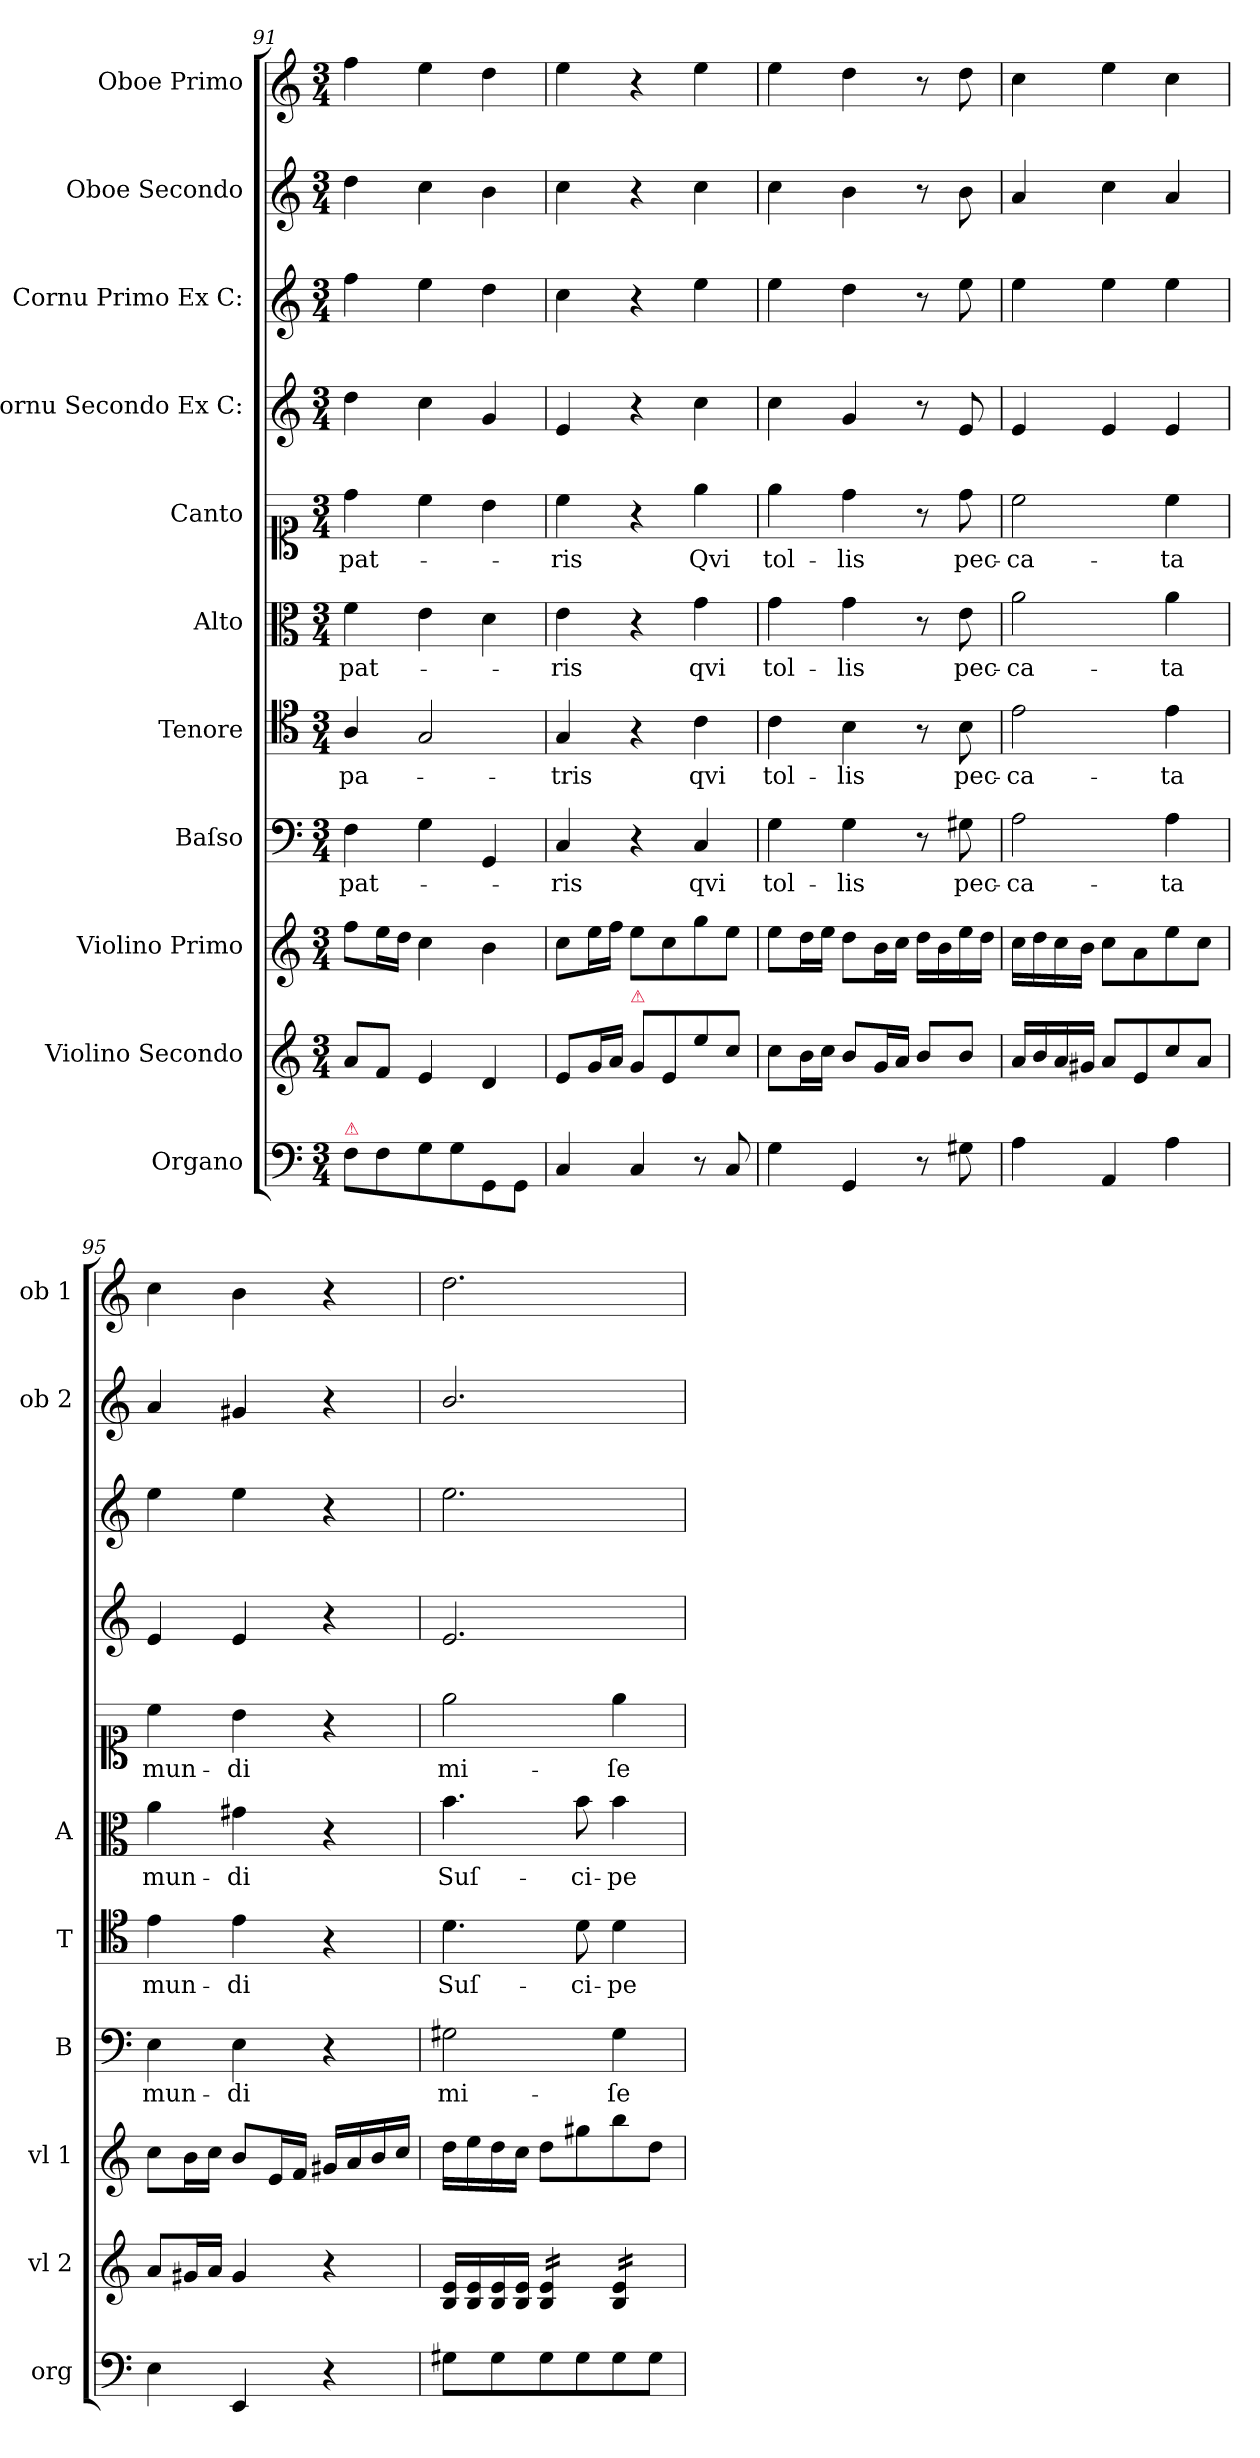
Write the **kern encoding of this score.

**kern	**kern	**kern	**kern	**text	**kern	**text	**kern	**text	**kern	**text	**kern	**kern	**kern	**kern
*part11	*part10	*part9	*part8	*part8	*part7	*part7	*part6	*part6	*part5	*part5	*part4	*part3	*part2	*part1
*staff11	*staff10	*staff9	*staff8	*staff8	*staff7	*staff7	*staff6	*staff6	*staff5	*staff5	*staff4	*staff3	*staff2	*staff1
*I"Organo	*I"Violino Secondo	*I"Violino Primo	*I"Baſso	*	*I"Tenore	*	*I"Alto	*	*I"Canto	*	*I"Cornu Secondo Ex C:	*I"Cornu Primo Ex C:	*I"Oboe Secondo	*I"Oboe Primo
*I'org	*I'vl 2	*I'vl 1	*I'B	*	*I'T	*	*I'A	*	*	*	*	*	*I'ob 2	*I'ob 1
*clefF4	*clefG2	*clefG2	*clefF4	*	*clefC4	*	*clefC3	*	*clefC1	*	*clefG2	*clefG2	*clefG2	*clefG2
*k[]	*k[]	*k[]	*k[]	*	*k[]	*	*k[]	*	*k[]	*	*k[]	*k[]	*k[]	*k[]
*C:	*C:	*C:	*C:	*	*C:	*	*C:	*	*C:	*	*C:	*C:	*C:	*C:
*M3/4	*M3/4	*M3/4	*M3/4	*	*M3/4	*	*M3/4	*	*M3/4	*	*M3/4	*M3/4	*M3/4	*M3/4
=91	=91	=91	=91	=91	=91	=91	=91	=91	=91	=91	=91	=91	=91	=91
!LO:TX:a:color=crimson:t=⚠	!	!	!	!	!	!	!	!	!	!	!	!	!	!
8F\L	8a/L	8ff\L	4F\	pat-	4A/	pa-	4f\	pat-	4dd\	pat-	4dd\	4ff\	4dd\	4ff\
8F\	8f/J	16ee\L	.	.	.	.	.	.	.	.	.	.	.	.
.	.	16dd\JJ	.	.	.	.	.	.	.	.	.	.	.	.
8G\	4e/	4cc\	4G\	.	2G/	.	4e\	.	4cc\	.	4cc\	4ee\	4cc\	4ee\
8G\	.	.	.	.	.	.	.	.	.	.	.	.	.	.
8GG/	4d/	4b\	4GG/	.	.	.	4d\	.	4b\	.	4g/	4dd\	4b\	4dd\
8GG/J	.	.	.	.	.	.	.	.	.	.	.	.	.	.
=92	=92	=92	=92	=92	=92	=92	=92	=92	=92	=92	=92	=92	=92	=92
4C/	8e/L	8cc\L	4C/	-ris	4G/	-tris	4e\	-ris	4cc\	-ris	4e/	4cc\	4cc\	4ee\
.	16g/L	16ee\L	.	.	.	.	.	.	.	.	.	.	.	.
.	16a/JJ	16ff\JJ	.	.	.	.	.	.	.	.	.	.	.	.
!	!LO:TX:a:color=crimson:t=⚠	!	!	!	!	!	!	!	!	!	!	!	!	!
4C/	8g/L	8ee\L	4r	.	4r	.	4r	.	4r	.	4r	4r	4r	4r
.	8e/	8cc\	.	.	.	.	.	.	.	.	.	.	.	.
8r	8ee\	8gg\	4C/	qvi	4c\	qvi	4g\	qvi	4ee\	Qvi	4cc\	4ee\	4cc\	4ee\
8C/	8cc\J	8ee\J	.	.	.	.	.	.	.	.	.	.	.	.
=93	=93	=93	=93	=93	=93	=93	=93	=93	=93	=93	=93	=93	=93	=93
4G\	8cc\L	8ee\L	4G\	tol-	4c\	tol-	4g\	tol-	4ee\	tol-	4cc\	4ee\	4cc\	4ee\
.	16b\L	16dd\L	.	.	.	.	.	.	.	.	.	.	.	.
.	16cc\JJ	16ee\JJ	.	.	.	.	.	.	.	.	.	.	.	.
4GG/	8b/L	8dd\L	4G\	-lis	4B\	-lis	4g\	-lis	4dd\	-lis	4g/	4dd\	4b\	4dd\
.	16g/L	16b\L	.	.	.	.	.	.	.	.	.	.	.	.
.	16a/JJ	16cc\JJ	.	.	.	.	.	.	.	.	.	.	.	.
8r	8b/L	16dd\LL	8r	.	8r	.	8r	.	8r	.	8r	8r	8r	8r
.	.	16b\	.	.	.	.	.	.	.	.	.	.	.	.
8G#X\	8b/J	16ee\	8G#X\	pec-	8B\	pec-	8e\	pec-	8dd\	pec-	8e/	8ee\	8b\	8dd\
.	.	16dd\JJ	.	.	.	.	.	.	.	.	.	.	.	.
=94	=94	=94	=94	=94	=94	=94	=94	=94	=94	=94	=94	=94	=94	=94
4A\	16a/LL	16cc\LL	2A\	-ca-	2e\	-ca-	2a\	-ca-	2cc\	-ca-	4e/	4ee\	4a/	4cc\
.	16b/	16dd\	.	.	.	.	.	.	.	.	.	.	.	.
.	16a/	16cc\	.	.	.	.	.	.	.	.	.	.	.	.
.	16g#X/JJ	16b\JJ	.	.	.	.	.	.	.	.	.	.	.	.
4AA/	8a/L	8cc\L	.	.	.	.	.	.	.	.	4e/	4ee\	4cc\	4ee\
.	8e/	8a\	.	.	.	.	.	.	.	.	.	.	.	.
4A\	8cc/	8ee\	4A\	-ta	4e\	-ta	4a\	-ta	4cc\	-ta	4e/	4ee\	4a/	4cc\
.	8a/J	8cc\J	.	.	.	.	.	.	.	.	.	.	.	.
=95	=95	=95	=95	=95	=95	=95	=95	=95	=95	=95	=95	=95	=95	=95
4E\	8a/L	8cc\L	4E\	mun-	4e\	mun-	4a\	mun-	4cc\	mun-	4e/	4ee\	4a/	4cc\
.	16g#X/L	16b\L	.	.	.	.	.	.	.	.	.	.	.	.
.	16a/JJ	16cc\JJ	.	.	.	.	.	.	.	.	.	.	.	.
4EE/	4g#/	8b/L	4E\	-di	4e\	-di	4g#X\	-di	4b\	-di	4e/	4ee\	4g#X/	4b\
.	.	16e/L	.	.	.	.	.	.	.	.	.	.	.	.
.	.	16f/JJ	.	.	.	.	.	.	.	.	.	.	.	.
4r	4r	16g#X/LL	4r	.	4r	.	4r	.	4r	.	4r	4r	4r	4r
.	.	16a/	.	.	.	.	.	.	.	.	.	.	.	.
.	.	16b/	.	.	.	.	.	.	.	.	.	.	.	.
.	.	16cc/JJ	.	.	.	.	.	.	.	.	.	.	.	.
=96	=96	=96	=96	=96	=96	=96	=96	=96	=96	=96	=96	=96	=96	=96
8G#X\L	16B/ 16e/LL	16dd\LL	2G#X\	mi-	4.d\	Suſ-	4.b\	Suſ-	2ee\	mi-	2.e/	2.ee\	2.b/	2.dd\
.	16B/ 16e/	16ee\	.	.	.	.	.	.	.	.	.	.	.	.
8G#\	16B/ 16e/	16dd\	.	.	.	.	.	.	.	.	.	.	.	.
.	16B/ 16e/JJ	16cc\JJ	.	.	.	.	.	.	.	.	.	.	.	.
*	*tremolo	*	*	*	*	*	*	*	*	*	*	*	*	*
8G#\	16B/ 16e/LL	8dd\L	.	.	.	.	.	.	.	.	.	.	.	.
.	16B/ 16e/	.	.	.	.	.	.	.	.	.	.	.	.	.
8G#\	16B/ 16e/	8gg#X\	.	.	8d\	-ci-	8b\	-ci-	.	.	.	.	.	.
.	16B/ 16e/JJ	.	.	.	.	.	.	.	.	.	.	.	.	.
8G#\	16B/ 16e/LL	8bb\	4G#\	-ſe-	4d\	-pe	4b\	-pe	4ee\	-ſe-	.	.	.	.
.	16B/ 16e/	.	.	.	.	.	.	.	.	.	.	.	.	.
8G#\J	16B/ 16e/	8dd\J	.	.	.	.	.	.	.	.	.	.	.	.
.	16B/ 16e/JJ	.	.	.	.	.	.	.	.	.	.	.	.	.
*	*Xtremolo	*	*	*	*	*	*	*	*	*	*	*	*	*
=	=	=	=	=	=	=	=	=	=	=	=	=	=	=
*-	*-	*-	*-	*-	*-	*-	*-	*-	*-	*-	*-	*-	*-	*-
